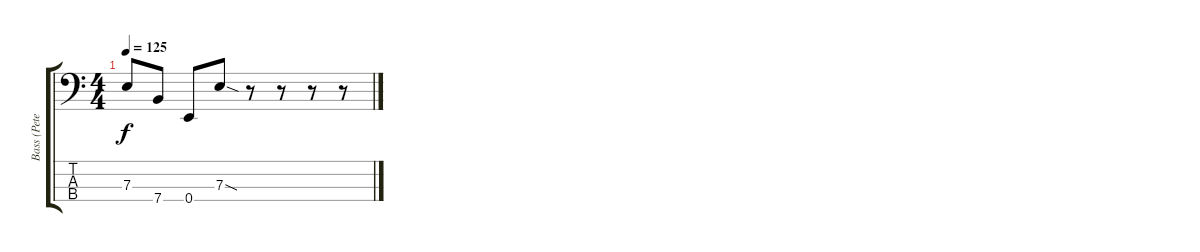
\track ("Bass (Pete Way)" "Bass (Pete") {instrument electricbasspick}
\staff {score tabs}
\tuning (G2 D2 A1 E1) {hide}
\ts (4 4)
\tempo 125
\clef f4
\ks c
7.3.8{dy f} 7.4.8 0.4.8 7.3{sod}.8 r.8 r.8 r.8 r.8
